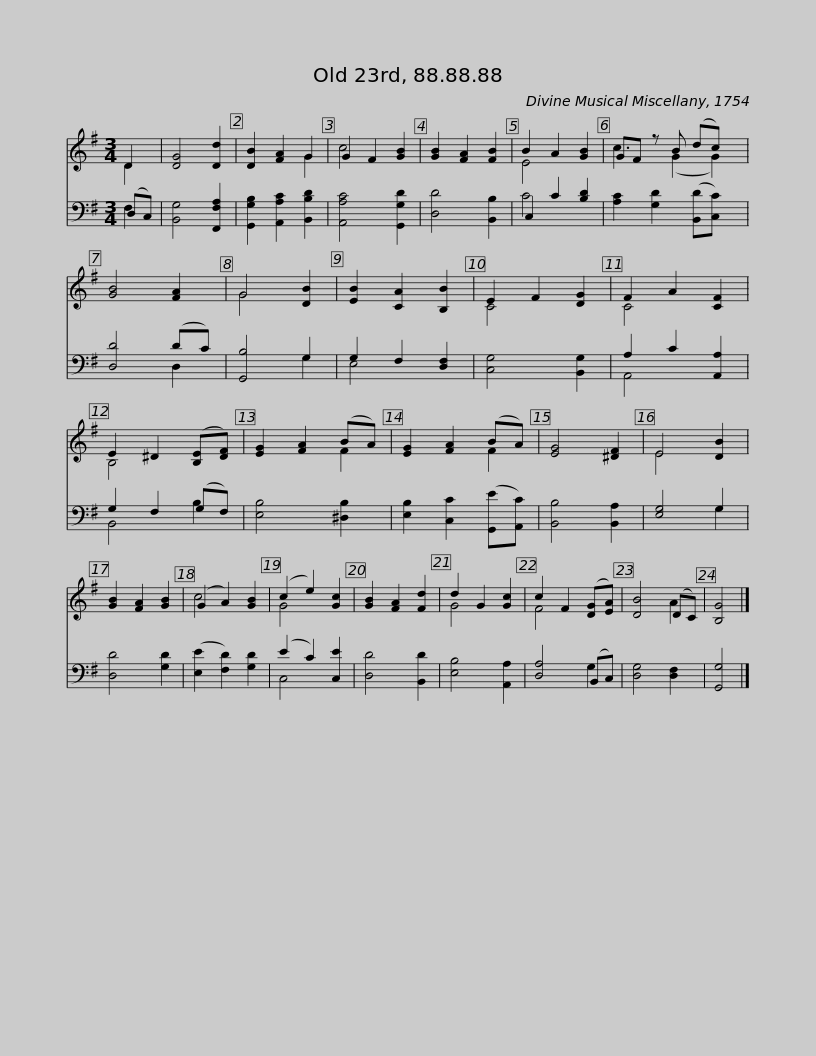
X:1
%%score ( 1 2 ) ( 3 4 )
L:1/8
M:3/4
I:linebreak $
K:G
V:1 treble
V:2 treble
V:3 bass
V:4 bass
V:1
 D2 | [DG]4 [Dd]2 | [DB]2 [FA]2 G2 | G2 F2 [GB]2 | [GB]2 [FA]2 [FB]2 | %5
 B2 A2 [GB]2 | GF z B (dc) x | [GB]4 [FA]2 |$ G4 [DB]2 | [EB]2 [CA]2 [B,B]2 | %10
 E2 F2 [DG]2 | F2 A2 [CF]2 | E2 ^D2 ([B,E][DF]) | [EG]2 [FA]2 (BA) | [EG]2 [FA]2 (BA) | %15
 [EG]4 [^DF]2 |$ E4 [DB]2 | [GB]2 [FA]2 [GB]2 | (G2 A2) [GB]2 | (c2 e2) [Gc]2 | %20
 [GB]2 [FA]2 [Fd]2 | d2 G2 [Gc]2 | c2 F2 ([DG][EA]) | [DB]4 (DC) | [B,G]4 |] %25
V:2
 D2 | x6 | x4 G2 | c4 x2 | x6 | %5
 E4 x2 | c3 (G2 G2) | x6 |$ G4 x2 | x6 | %10
 C4 x2 | C4 x2 | B,4 x2 | x4 F2 | x4 F2 | %15
 x6 |$ E4 x2 | x6 | c4 x2 | G4 x2 | %20
 x6 | G4 x2 | F4 x2 | x4 A2 | x4 |] %25
V:3
 (D,C,) | [B,,G,]4 [F,,F,A,]2 | [G,,G,B,]2 [A,,A,C]2 [B,,B,D]2 | [A,,A,C]4 [G,,G,D]2 | [D,D]4 [B,,B,]2 | %5
 C,2 C2 [B,D]2 | [A,C]2 [G,D]2 ([B,,D][C,C]) x | [D,D]4 (DC) |$ [G,,B,]4 G,2 | G,2 F,2 [D,F,]2 | %10
 [C,G,]4 [B,,G,]2 | A,2 C2 [A,,A,]2 | G,2 F,2 (G,F,) | [E,B,]4 [^D,B,]2 | [E,B,]2 [C,C]2 ([G,,E][A,,C]) | %15
 [B,,B,]4 [B,,A,]2 |$ [E,G,]4 G,2 | [D,D]4 [G,D]2 | ([E,E]2 [F,D]2) [G,D]2 | (E2 C2) [C,E]2 | %20
 [D,D]4 [B,,D]2 | [E,B,]4 [A,,A,]2 | [D,A,]4 (B,,C,) | [D,G,]4 [D,F,]2 | [G,,G,]4 |] %25
V:4
 F,2 | x6 | x6 | x6 | x6 | %5
 C4 x2 | x7 | x4 D,2 |$ x4 G,2 | E,4 x2 | %10
 x6 | A,,4 x2 | B,,4 B,2 | x6 | x6 | %15
 x6 |$ x4 G,2 | x6 | x6 | C,4 x2 | %20
 x6 | x6 | x4 G,2 | x6 | x4 |] %25
